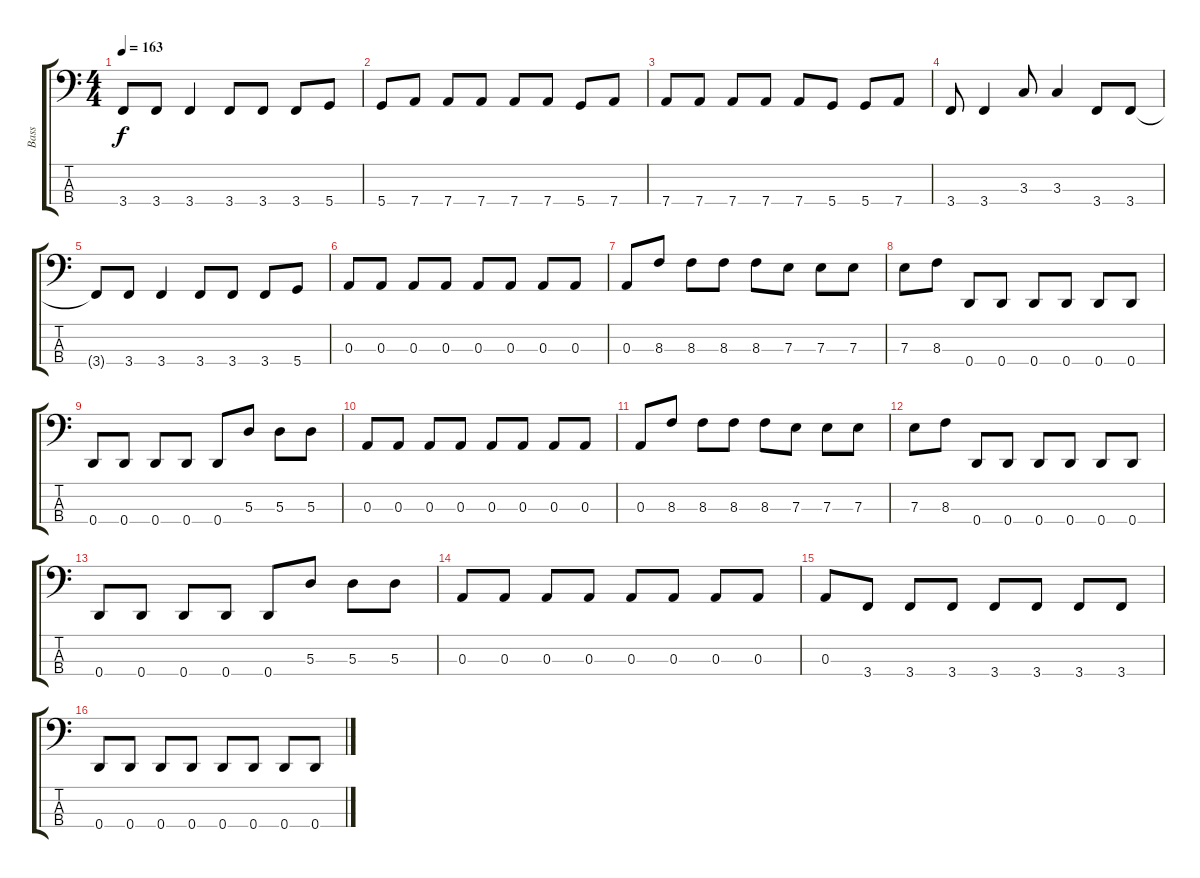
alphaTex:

\track ("Bass" "Bass") {instrument electricbassfinger}
\staff {score tabs}
\tuning (G2 D2 A1 D1) {hide}
\ts (4 4)
\tempo 163
\clef f4
\ks c
3.4{t}.8{dy f} 3.4.8 3.4.4 3.4.8 3.4.8 3.4.8 5.4.8 |
5.4.8 7.4.8 7.4.8 7.4.8 7.4.8 7.4.8 5.4.8 7.4.8 |
7.4.8 7.4.8 7.4.8 7.4.8 7.4.8 5.4.8 5.4.8 7.4.8 |
3.4.8 3.4.4 3.3.8 3.3.4 3.4.8 3.4.8 |
3.4{t}.8 3.4.8 3.4.4 3.4.8 3.4.8 3.4.8 5.4.8 |
0.3.8 0.3.8 0.3.8 0.3.8 0.3.8 0.3.8 0.3.8 0.3.8 |
0.3.8 8.3.8 8.3.8 8.3.8 8.3.8 7.3.8 7.3.8 7.3.8 |
7.3.8 8.3.8 0.4.8 0.4.8 0.4.8 0.4.8 0.4.8 0.4.8 |
0.4.8 0.4.8 0.4.8 0.4.8 0.4.8 5.3.8 5.3.8 5.3.8 |
0.3.8 0.3.8 0.3.8 0.3.8 0.3.8 0.3.8 0.3.8 0.3.8 |
0.3.8 8.3.8 8.3.8 8.3.8 8.3.8 7.3.8 7.3.8 7.3.8 |
7.3.8 8.3.8 0.4.8 0.4.8 0.4.8 0.4.8 0.4.8 0.4.8 |
0.4.8 0.4.8 0.4.8 0.4.8 0.4.8 5.3.8 5.3.8 5.3.8 |
0.3.8 0.3.8 0.3.8 0.3.8 0.3.8 0.3.8 0.3.8 0.3.8 |
0.3.8 3.4.8 3.4.8 3.4.8 3.4.8 3.4.8 3.4.8 3.4.8 |
0.4.8 0.4.8 0.4.8 0.4.8 0.4.8 0.4.8 0.4.8 0.4.8
